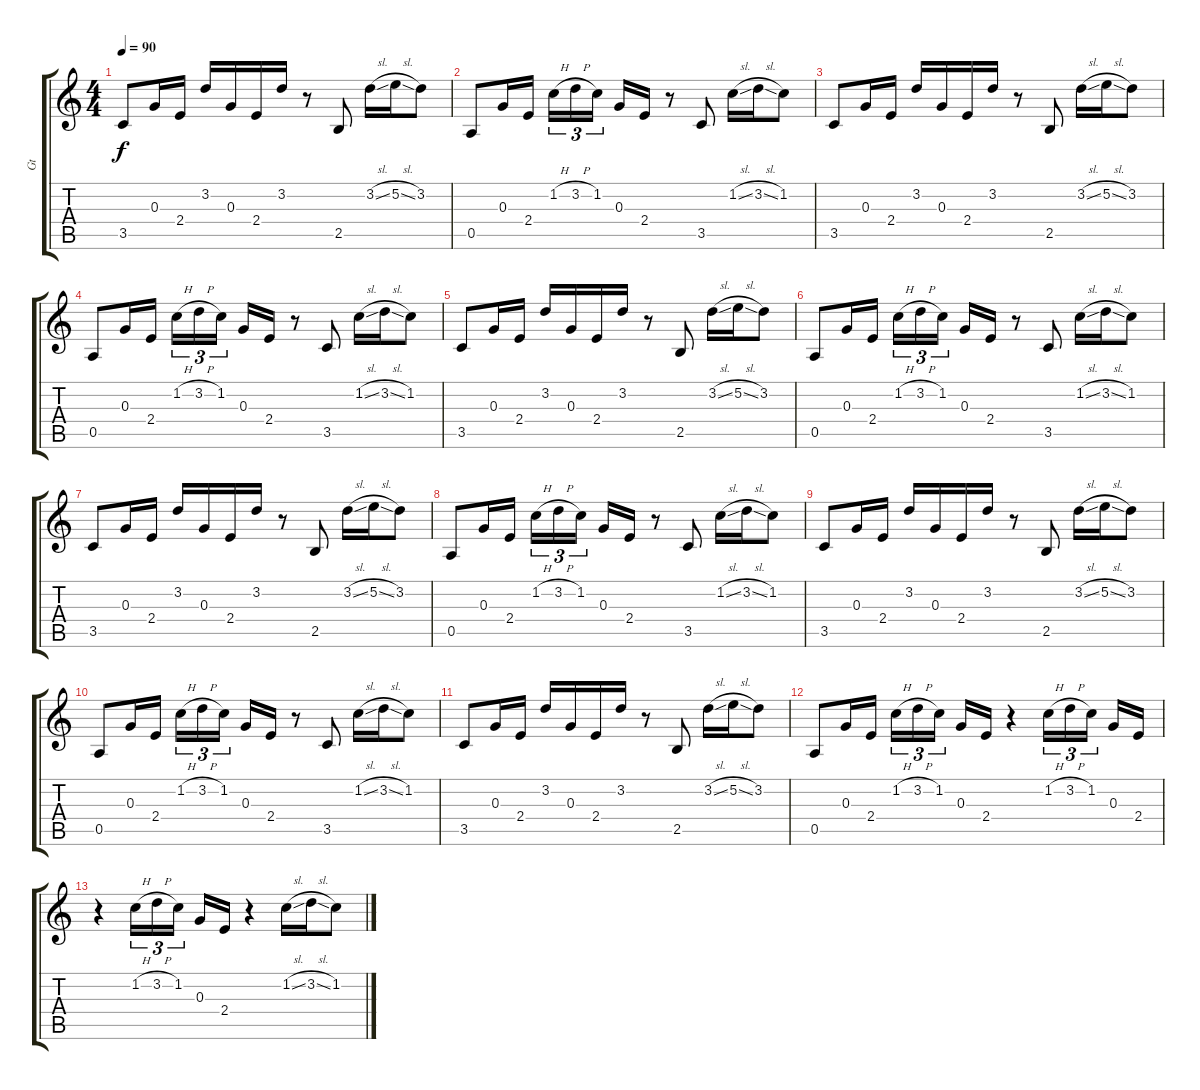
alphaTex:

\track ("Gt" "Gt") {instrument acousticguitarnylon}
\staff {score tabs}
\tuning (E4 B3 G3 D3 A2 E2) {hide}
\ts (4 4)
\tempo 90
\clef g2
\ks c
3.5.8{dy f} 0.3.16 2.4.16 3.2.16 0.3.16 2.4.16 3.2.16 r.8 2.5.8 3.2{sl}.16 5.2{sl}.16 3.2.8 |
0.5.8 0.3.16 2.4.16 1.2{h}.16{tu (3 2)} 3.2{h}.16{tu (3 2)} 1.2.16{tu (3 2)} 0.3.16 2.4.16 r.8 3.5.8 1.2{sl}.16 3.2{sl}.16 1.2.8 |
3.5.8 0.3.16 2.4.16 3.2.16 0.3.16 2.4.16 3.2.16 r.8 2.5.8 3.2{sl}.16 5.2{sl}.16 3.2.8 |
0.5.8 0.3.16 2.4.16 1.2{h}.16{tu (3 2)} 3.2{h}.16{tu (3 2)} 1.2.16{tu (3 2)} 0.3.16 2.4.16 r.8 3.5.8 1.2{sl}.16 3.2{sl}.16 1.2.8 |
3.5.8 0.3.16 2.4.16 3.2.16 0.3.16 2.4.16 3.2.16 r.8 2.5.8 3.2{sl}.16 5.2{sl}.16 3.2.8 |
0.5.8 0.3.16 2.4.16 1.2{h}.16{tu (3 2)} 3.2{h}.16{tu (3 2)} 1.2.16{tu (3 2)} 0.3.16 2.4.16 r.8 3.5.8 1.2{sl}.16 3.2{sl}.16 1.2.8 |
3.5.8 0.3.16 2.4.16 3.2.16 0.3.16 2.4.16 3.2.16 r.8 2.5.8 3.2{sl}.16 5.2{sl}.16 3.2.8 |
0.5.8 0.3.16 2.4.16 1.2{h}.16{tu (3 2)} 3.2{h}.16{tu (3 2)} 1.2.16{tu (3 2)} 0.3.16 2.4.16 r.8 3.5.8 1.2{sl}.16 3.2{sl}.16 1.2.8 |
3.5.8 0.3.16 2.4.16 3.2.16 0.3.16 2.4.16 3.2.16 r.8 2.5.8 3.2{sl}.16 5.2{sl}.16 3.2.8 |
0.5.8 0.3.16 2.4.16 1.2{h}.16{tu (3 2)} 3.2{h}.16{tu (3 2)} 1.2.16{tu (3 2)} 0.3.16 2.4.16 r.8 3.5.8 1.2{sl}.16 3.2{sl}.16 1.2.8 |
3.5.8 0.3.16 2.4.16 3.2.16 0.3.16 2.4.16 3.2.16 r.8 2.5.8 3.2{sl}.16 5.2{sl}.16 3.2.8 |
0.5.8 0.3.16 2.4.16 1.2{h}.16{tu (3 2)} 3.2{h}.16{tu (3 2)} 1.2.16{tu (3 2)} 0.3.16 2.4.16 r.4 1.2{h}.16{tu (3 2)} 3.2{h}.16{tu (3 2)} 1.2.16{tu (3 2)} 0.3.16 2.4.16 |
r.4 1.2{h}.16{tu (3 2)} 3.2{h}.16{tu (3 2)} 1.2.16{tu (3 2)} 0.3.16 2.4.16 r.4 1.2{sl}.16 3.2{sl}.16 1.2.8
